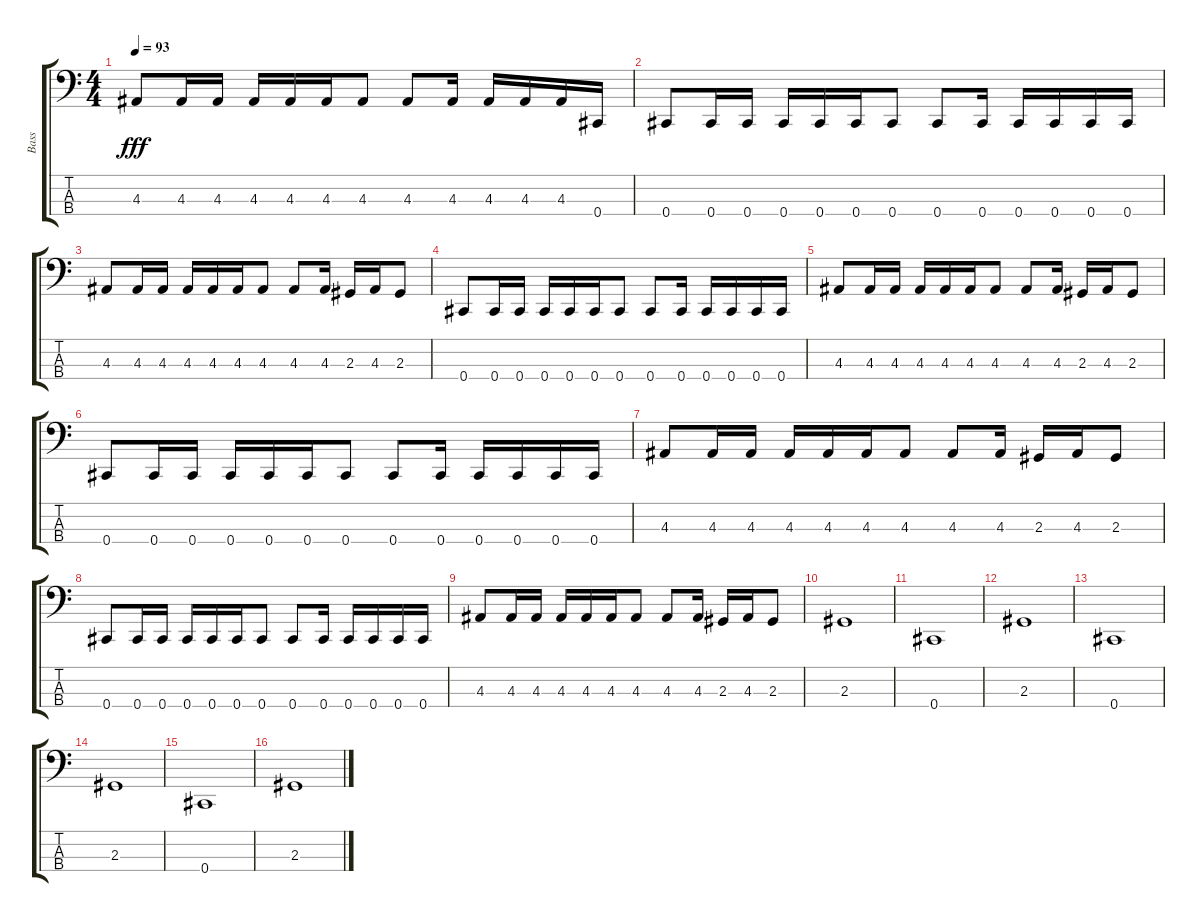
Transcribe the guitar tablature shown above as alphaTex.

\track ("Bass" "Bass") {instrument electricbassfinger}
\staff {score tabs}
\tuning (G2 D2 Gb1 Db1) {hide}
\ts (4 4)
\tempo 93
\clef f4
\ks c
4.3.8{dy fff} 4.3.16 4.3.16 4.3.16 4.3.16 4.3.16 4.3.8 4.3.8 4.3.16 4.3.16 4.3.16 4.3.16 0.4.16 |
0.4.8 0.4.16 0.4.16 0.4.16 0.4.16 0.4.16 0.4.8 0.4.8 0.4.16 0.4.16 0.4.16 0.4.16 0.4.16 |
4.3.8 4.3.16 4.3.16 4.3.16 4.3.16 4.3.16 4.3.8 4.3.8 4.3.16 2.3.16 4.3.16 2.3.8 |
0.4.8 0.4.16 0.4.16 0.4.16 0.4.16 0.4.16 0.4.8 0.4.8 0.4.16 0.4.16 0.4.16 0.4.16 0.4.16 |
4.3.8 4.3.16 4.3.16 4.3.16 4.3.16 4.3.16 4.3.8 4.3.8 4.3.16 2.3.16 4.3.16 2.3.8 |
0.4.8 0.4.16 0.4.16 0.4.16 0.4.16 0.4.16 0.4.8 0.4.8 0.4.16 0.4.16 0.4.16 0.4.16 0.4.16 |
4.3.8 4.3.16 4.3.16 4.3.16 4.3.16 4.3.16 4.3.8 4.3.8 4.3.16 2.3.16 4.3.16 2.3.8 |
0.4.8 0.4.16 0.4.16 0.4.16 0.4.16 0.4.16 0.4.8 0.4.8 0.4.16 0.4.16 0.4.16 0.4.16 0.4.16 |
4.3.8 4.3.16 4.3.16 4.3.16 4.3.16 4.3.16 4.3.8 4.3.8 4.3.16 2.3.16 4.3.16 2.3.8 |
2.3.1 |
0.4.1 |
2.3.1 |
0.4.1 |
2.3.1 |
0.4.1 |
2.3.1
